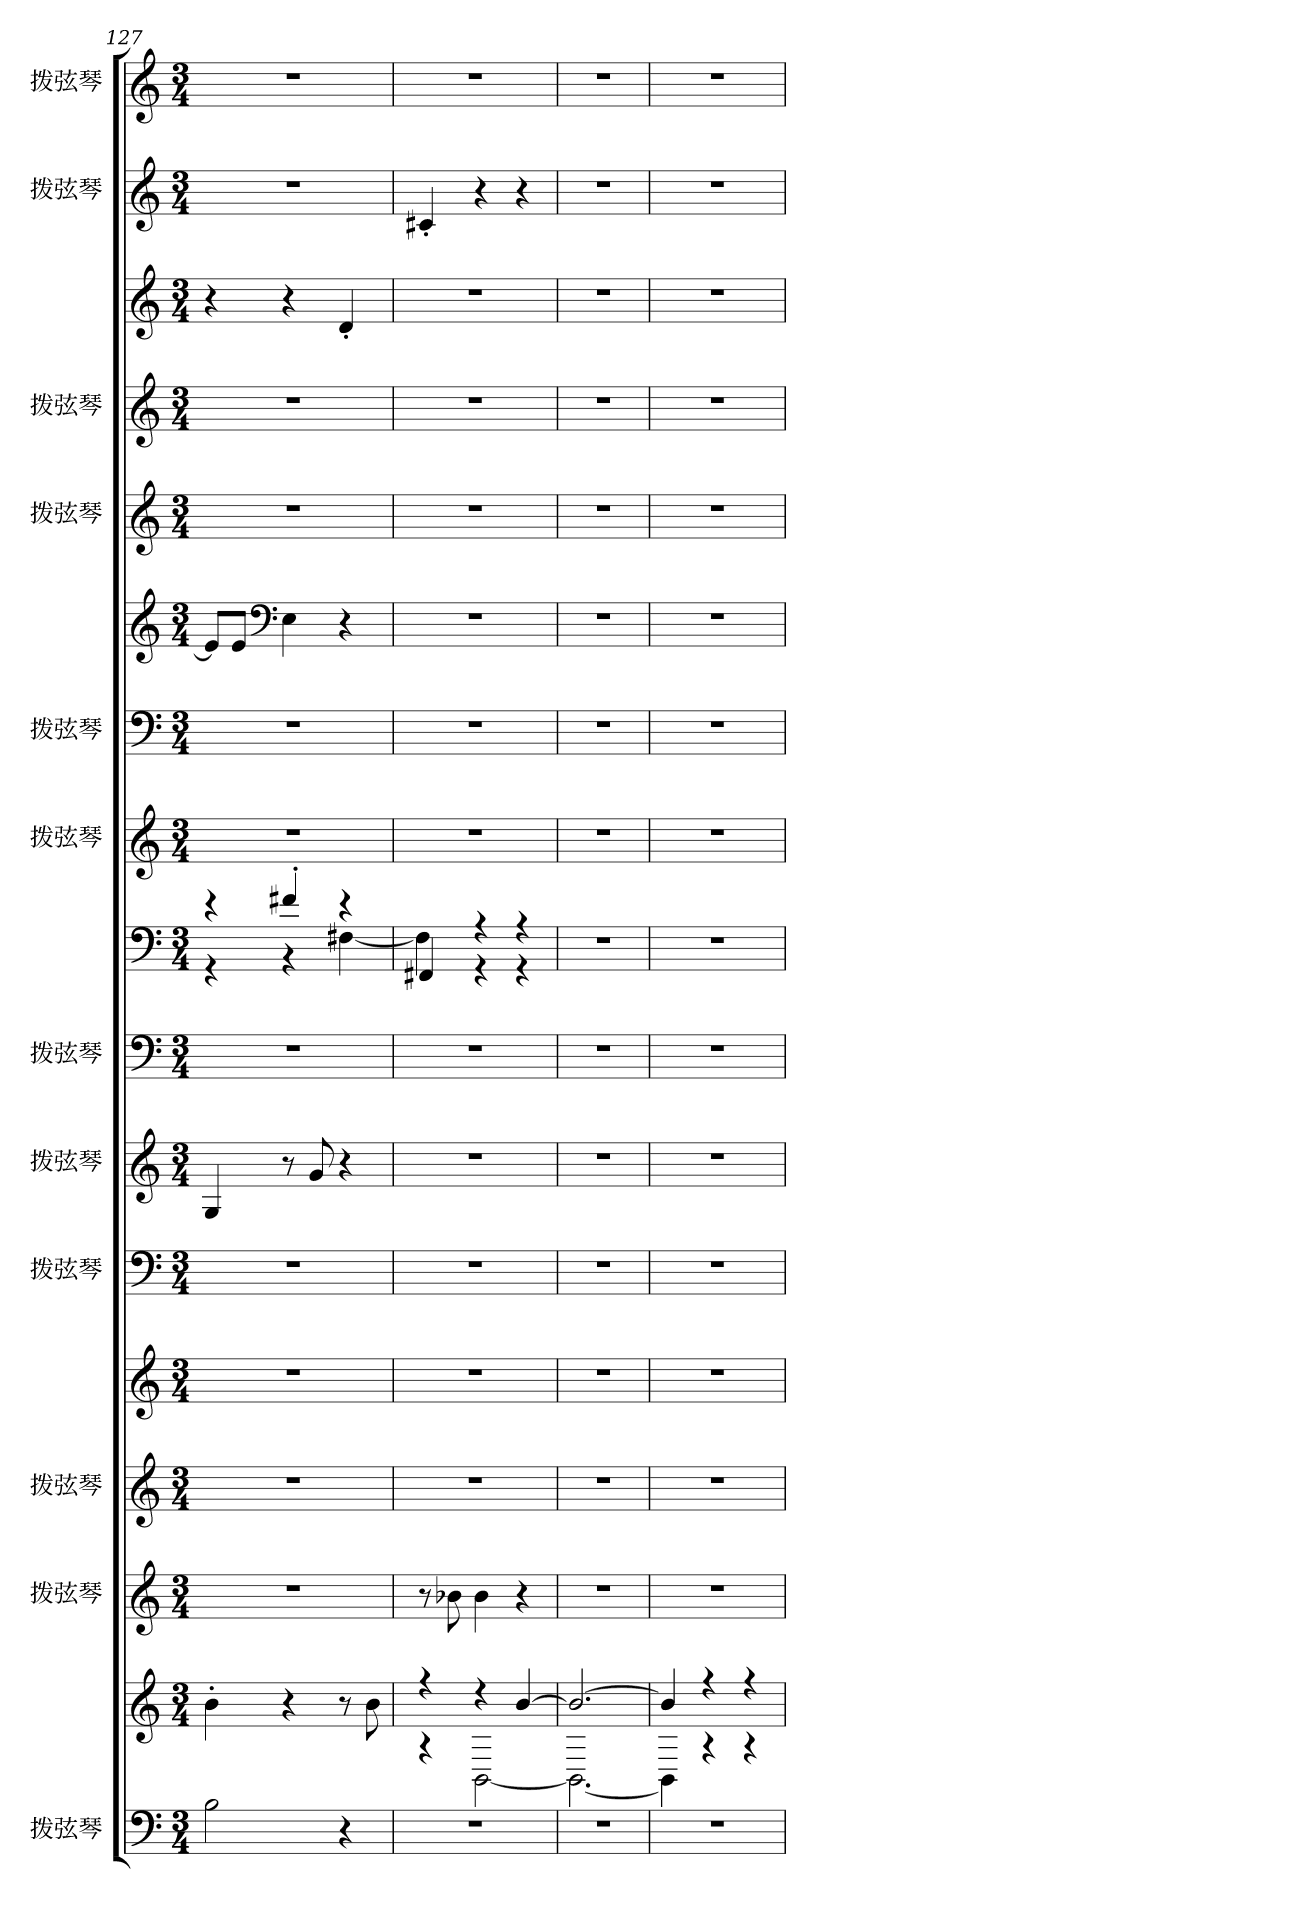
**kern	**kern	**kern	**kern	**kern	**kern	**kern	**kern	**kern	**kern	**kern	**kern	**kern	**kern	**kern	**kern	**kern
*part12	*part12	*part11	*part10	*part10	*part9	*part8	*part7	*part7	*part6	*part5	*part5	*part4	*part3	*part3	*part2	*part1
*staff17	*staff16	*staff15	*staff14	*staff13	*staff12	*staff11	*staff10	*staff9	*staff8	*staff7	*staff6	*staff5	*staff4	*staff3	*staff2	*staff1
*I"拨弦琴	*	*I"拨弦琴	*I"拨弦琴	*	*I"拨弦琴	*I"拨弦琴	*I"拨弦琴	*	*I"拨弦琴	*I"拨弦琴	*	*I"拨弦琴	*I"拨弦琴	*	*I"拨弦琴	*I"拨弦琴
*clefF4	*clefG2	*clefG2	*clefG2	*clefG2	*clefF4	*clefG2	*clefF4	*clefF4	*clefG2	*clefF4	*clefG2	*clefG2	*clefG2	*clefG2	*clefG2	*clefG2
*k[]	*k[]	*k[]	*k[]	*k[]	*k[]	*k[]	*k[]	*k[]	*k[]	*k[]	*k[]	*k[]	*k[]	*k[]	*k[]	*k[]
*M3/4	*M3/4	*M3/4	*M3/4	*M3/4	*M3/4	*M3/4	*M3/4	*M3/4	*M3/4	*M3/4	*M3/4	*M3/4	*M3/4	*M3/4	*M3/4	*M3/4
=127	=127	=127	=127	=127	=127	=127	=127	=127	=127	=127	=127	=127	=127	=127	=127	=127
*	*	*	*	*	*	*	*	*^	*	*	*	*	*	*	*	*
2B\	4b'\	2.r	2.r	2.r	2.r	4G/	2.r	4r	4r	2.r	2.r	8e/L]	2.r	2.r	4r	2.r	2.r
.	.	.	.	.	.	.	.	.	.	.	.	8e/J	.	.	.	.	.
*	*	*	*	*	*	*	*	*	*	*	*	*clefF4	*	*	*	*	*
.	4r	.	.	.	.	8r	.	4f#X'/	4r	.	.	4E\	.	.	4r	.	.
.	.	.	.	.	.	8g/	.	.	.	.	.	.	.	.	.	.	.
4r	8r	.	.	.	.	4r	.	4r	[4F#X\	.	.	4r	.	.	4d'/	.	.
.	8b\	.	.	.	.	.	.	.	.	.	.	.	.	.	.	.	.
=128	=128	=128	=128	=128	=128	=128	=128	=128	=128	=128	=128	=128	=128	=128	=128	=128	=128
*	*^	*	*	*	*	*	*	*	*	*	*	*	*	*	*	*	*
2.r	4r	4r	8r	2.r	2.r	2.r	2.r	2.r	4FF#X/	4F#\]	2.r	2.r	2.r	2.r	2.r	2.r	4c#X'/	2.r
.	.	.	8b-X\	.	.	.	.	.	.	.	.	.	.	.	.	.	.	.
.	4r	[2BB\	4b-\	.	.	.	.	.	4r	4r	.	.	.	.	.	.	4r	.
.	[4b/	.	4r	.	.	.	.	.	4r	4r	.	.	.	.	.	.	4r	.
*	*	*	*	*	*	*	*	*	*v	*v	*	*	*	*	*	*	*	*
!!LO:PB:g=z
=129	=129	=129	=129	=129	=129	=129	=129	=129	=129	=129	=129	=129	=129	=129	=129	=129	=129
2.r	2.b/_	2.BB\_	2.r	2.r	2.r	2.r	2.r	2.r	2.r	2.r	2.r	2.r	2.r	2.r	2.r	2.r	2.r
=130	=130	=130	=130	=130	=130	=130	=130	=130	=130	=130	=130	=130	=130	=130	=130	=130	=130
2.r	4b/]	4BB\]	2.r	2.r	2.r	2.r	2.r	2.r	2.r	2.r	2.r	2.r	2.r	2.r	2.r	2.r	2.r
.	4r	4r	.	.	.	.	.	.	.	.	.	.	.	.	.	.	.
.	4r	4r	.	.	.	.	.	.	.	.	.	.	.	.	.	.	.
*	*v	*v	*	*	*	*	*	*	*	*	*	*	*	*	*	*	*
=	=	=	=	=	=	=	=	=	=	=	=	=	=	=	=	=
*-	*-	*-	*-	*-	*-	*-	*-	*-	*-	*-	*-	*-	*-	*-	*-	*-
